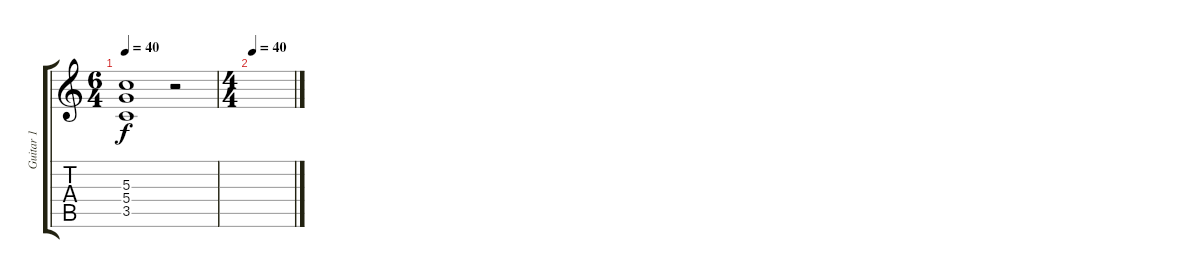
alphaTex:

\track ("Guitar 1" "Guitar 1") {instrument distortionguitar}
\staff {score tabs}
\tuning (E4 B3 G3 D3 A2 E2) {hide}
\ts (6 4)
\tempo 40
\clef g2
\ks c
(5.3{t} 5.4{t} 3.5{t}).1{dy f} r.2 |
\ts (4 4)
\tempo 40
